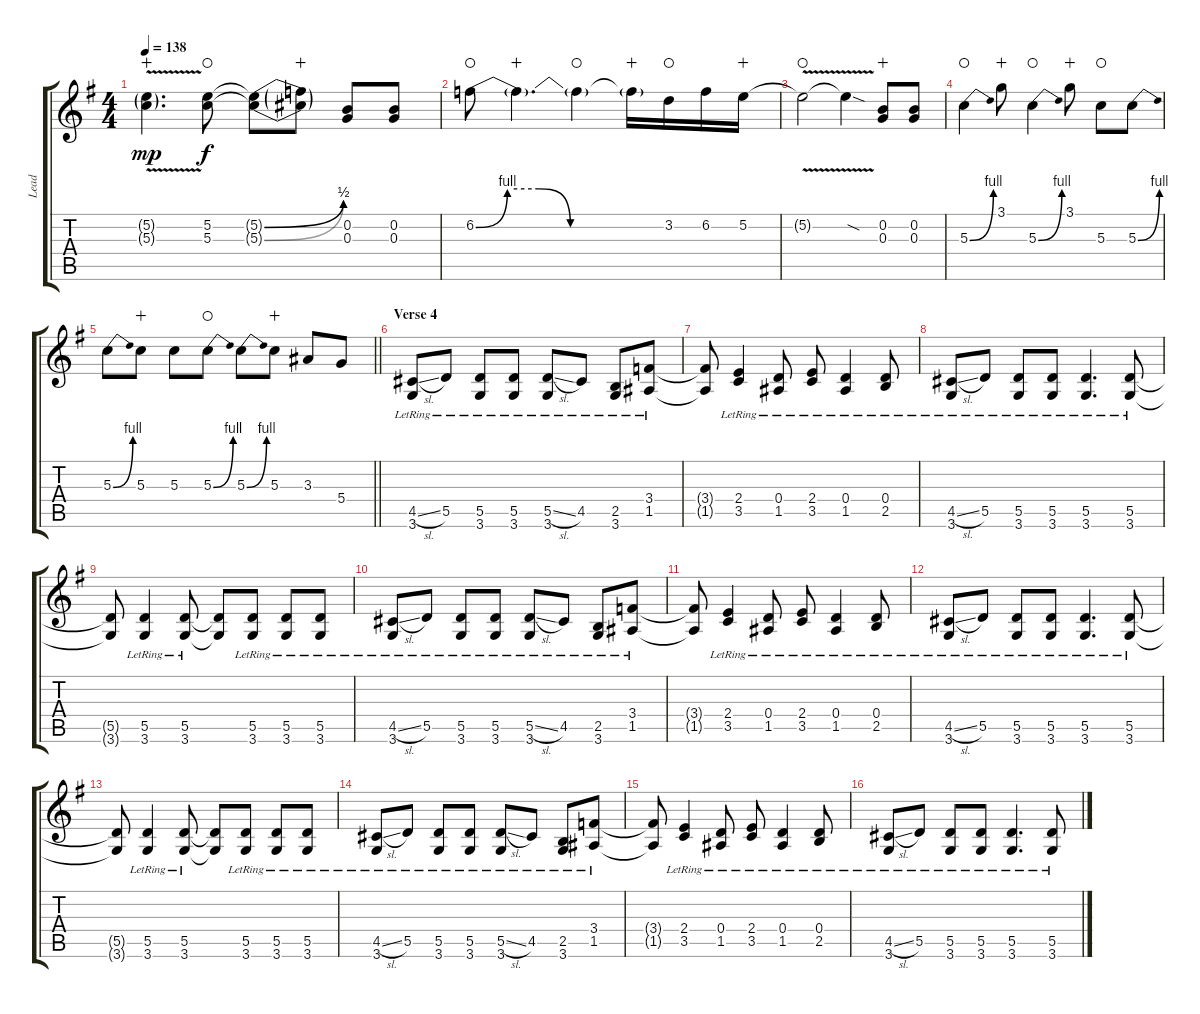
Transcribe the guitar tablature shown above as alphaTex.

\track ("Lead" "Lead") {instrument overdrivenguitar}
\staff {score tabs}
\tuning (E4 B3 G3 D3 A2 E2) {hide}
\ts (4 4)
\tempo 138
\clef g2
\ks g
(5.2{v g} 5.3{g}).4{d dy mp wahc} (5.2 5.3).8{dy f waho} (5.2{be (bend 0 0 60 2) t} 5.3{be (bend 0 0 60 2) t}).8 (5.2{t} 5.3{t}).8{wahc} (0.2 0.3).8 (0.2 0.3).8 |
6.2{be (custom 0 0 10 4 20 4 30 0 60 0)}.8{waho} 6.2{t}.4{d wahc} 6.2{t}.4{waho} 6.2{t}.16{wahc} 3.2.16{waho} 6.2.16 5.2.16{wahc} |
5.2{v t}.2{waho} 5.2{sod t}.4 (0.2 0.3).8{wahc} (0.2 0.3).8 |
5.3{be (bend 0 0 60 4)}.4{waho} 3.1.8{wahc} 5.3{be (bend 0 0 60 4)}.4{waho} 3.1.8{wahc} 5.3.8{waho} 5.3{be (bend 0 0 60 4)}.8 |
\barLineRight lightlight
5.3{be (bend 0 0 60 4)}.8 5.3.8{wahc} 5.3.8 5.3{be (bend 0 0 60 4)}.8{waho} 5.3{be (bend 0 0 60 4)}.8 5.3.8{wahc} 3.3.8 5.4.8 |
\section ("" "Verse 4")
(4.5{sl lr} 3.6{lr}).8 5.5{lr}.8 (5.5{lr} 3.6{lr}).8 (5.5{lr} 3.6{lr}).8 (5.5{sl lr} 3.6{lr}).8 4.5{lr}.8 (2.5{lr} 3.6{lr}).8 (3.4{lr} 1.5{lr}).8 |
(3.4{t} 1.5{t}).8 (2.4{lr} 3.5{lr}).4 (0.4{lr} 1.5{lr}).8 (2.4{lr} 3.5{lr}).8 (0.4{lr} 1.5{lr}).4 (0.4{lr} 2.5{lr}).8 |
(4.5{sl lr} 3.6{lr}).8 5.5{lr}.8 (5.5{lr} 3.6{lr}).8 (5.5{lr} 3.6{lr}).8 (5.5{lr} 3.6{lr}).4{d} (5.5{lr} 3.6{lr}).8 |
(5.5{t} 3.6{t}).8 (5.5{lr} 3.6{lr}).4 (5.5{lr} 3.6{lr}).8 (5.5{t} 3.6{t}).8 (5.5{lr} 3.6{lr}).8 (5.5{lr} 3.6{lr}).8 (5.5{lr} 3.6{lr}).8 |
(4.5{sl lr} 3.6{lr}).8 5.5{lr}.8 (5.5{lr} 3.6{lr}).8 (5.5{lr} 3.6{lr}).8 (5.5{sl lr} 3.6{lr}).8 4.5{lr}.8 (2.5{lr} 3.6{lr}).8 (3.4{lr} 1.5{lr}).8 |
(3.4{t} 1.5{t}).8 (2.4{lr} 3.5{lr}).4 (0.4{lr} 1.5{lr}).8 (2.4{lr} 3.5{lr}).8 (0.4{lr} 1.5{lr}).4 (0.4{lr} 2.5{lr}).8 |
(4.5{sl lr} 3.6{lr}).8 5.5{lr}.8 (5.5{lr} 3.6{lr}).8 (5.5{lr} 3.6{lr}).8 (5.5{lr} 3.6{lr}).4{d} (5.5{lr} 3.6{lr}).8 |
(5.5{t} 3.6{t}).8 (5.5{lr} 3.6{lr}).4 (5.5{lr} 3.6{lr}).8 (5.5{t} 3.6{t}).8 (5.5{lr} 3.6{lr}).8 (5.5{lr} 3.6{lr}).8 (5.5{lr} 3.6{lr}).8 |
(4.5{sl lr} 3.6{lr}).8 5.5{lr}.8 (5.5{lr} 3.6{lr}).8 (5.5{lr} 3.6{lr}).8 (5.5{sl lr} 3.6{lr}).8 4.5{lr}.8 (2.5{lr} 3.6{lr}).8 (3.4{lr} 1.5{lr}).8 |
(3.4{t} 1.5{t}).8 (2.4{lr} 3.5{lr}).4 (0.4{lr} 1.5{lr}).8 (2.4{lr} 3.5{lr}).8 (0.4{lr} 1.5{lr}).4 (0.4{lr} 2.5{lr}).8 |
(4.5{sl lr} 3.6{lr}).8 5.5{lr}.8 (5.5{lr} 3.6{lr}).8 (5.5{lr} 3.6{lr}).8 (5.5{lr} 3.6{lr}).4{d} (5.5{lr} 3.6{lr}).8
